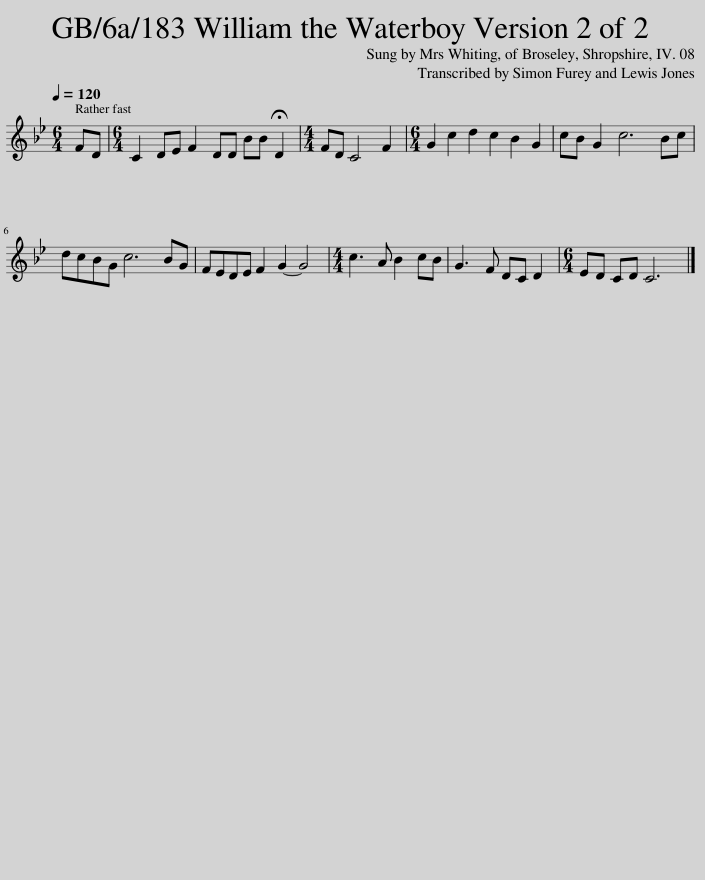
X:1
L:1/8
Q:1/4=120
M:6/4
I:linebreak $
K:Bb
V:1 treble
V:1
 FD |[M:6/4] C2 DE F2 DD BB !fermata!D2 |[M:4/4] FD C4 F2 |[M:6/4] G2 c2 d2 c2 B2 G2 | cB G2 c6 Bc |$ %5
 dcBG c6 BG | FEDE F2 G2- G4 |[M:4/4] c3 A B2 cB | G3 F DC D2 |[M:6/4] ED CD C6 |] %10
